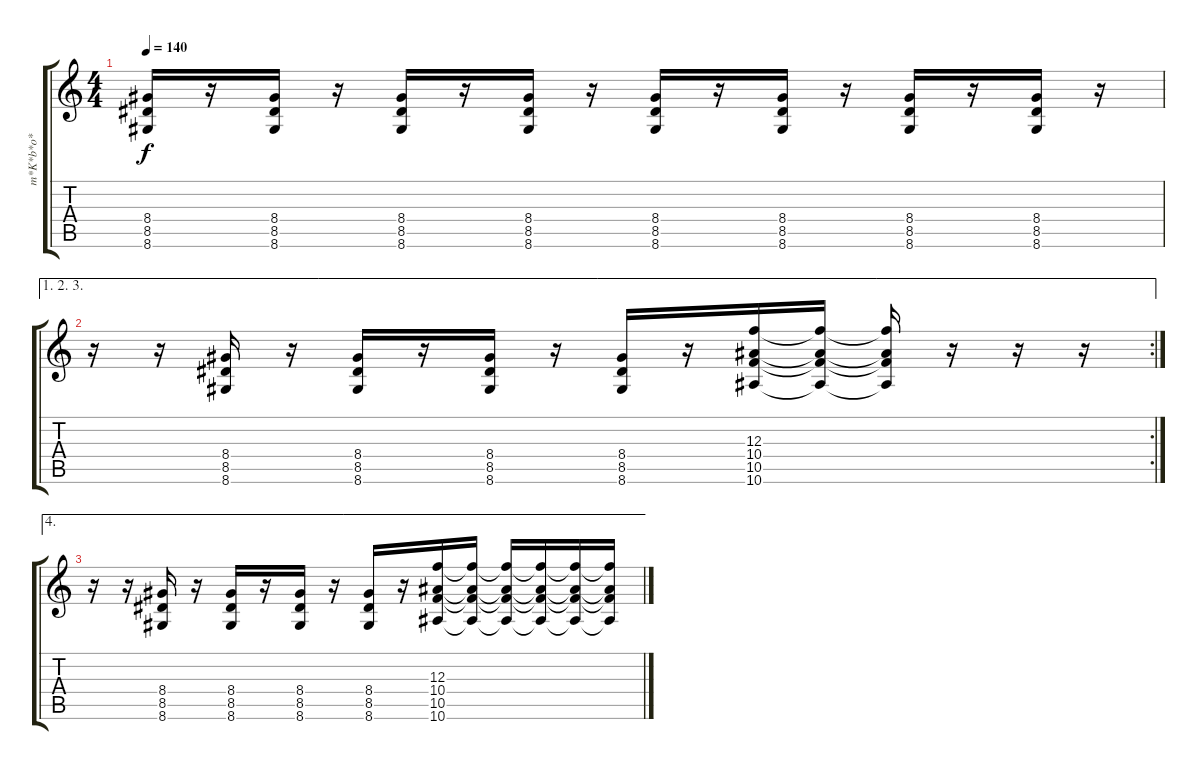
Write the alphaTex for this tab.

\track ("m*K*b*o*" "m*K*b*o*") {instrument distortionguitar}
\staff {score tabs}
\tuning (D4 A3 F3 C3 G2 C2) {hide}
\ts (4 4)
\tempo 140
\clef g2
\ks c
(8.4 8.5 8.6).16{dy f} r.16 (8.4 8.5 8.6).16 r.16 (8.4 8.5 8.6).16 r.16 (8.4 8.5 8.6).16 r.16 (8.4 8.5 8.6).16 r.16 (8.4 8.5 8.6).16 r.16 (8.4 8.5 8.6).16 r.16 (8.4 8.5 8.6).16 r.16 |
\ae (1 2 3)
\rc 2
r.16 r.16 (8.4 8.5 8.6).16 r.16 (8.4 8.5 8.6).16 r.16 (8.4 8.5 8.6).16 r.16 (8.4 8.5 8.6).16 r.16 (12.3 10.4 10.5 10.6).16 (12.3{t} 10.4{t} 10.5{t} 10.6{t}).16 (12.3{t} 10.4{t} 10.5{t} 10.6{t}).16 r.16 r.16 r.16 |
\ae 4
r.16 r.16 (8.4 8.5 8.6).16 r.16 (8.4 8.5 8.6).16 r.16 (8.4 8.5 8.6).16 r.16 (8.4 8.5 8.6).16 r.16 (12.3 10.4 10.5 10.6).16 (12.3{t} 10.4{t} 10.5{t} 10.6{t}).16 (12.3{t} 10.4{t} 10.5{t} 10.6{t}).16 (12.3{t} 10.4{t} 10.5{t} 10.6{t}).16 (12.3{t} 10.4{t} 10.5{t} 10.6{t}).16 (12.3{t} 10.4{t} 10.5{t} 10.6{t}).16
